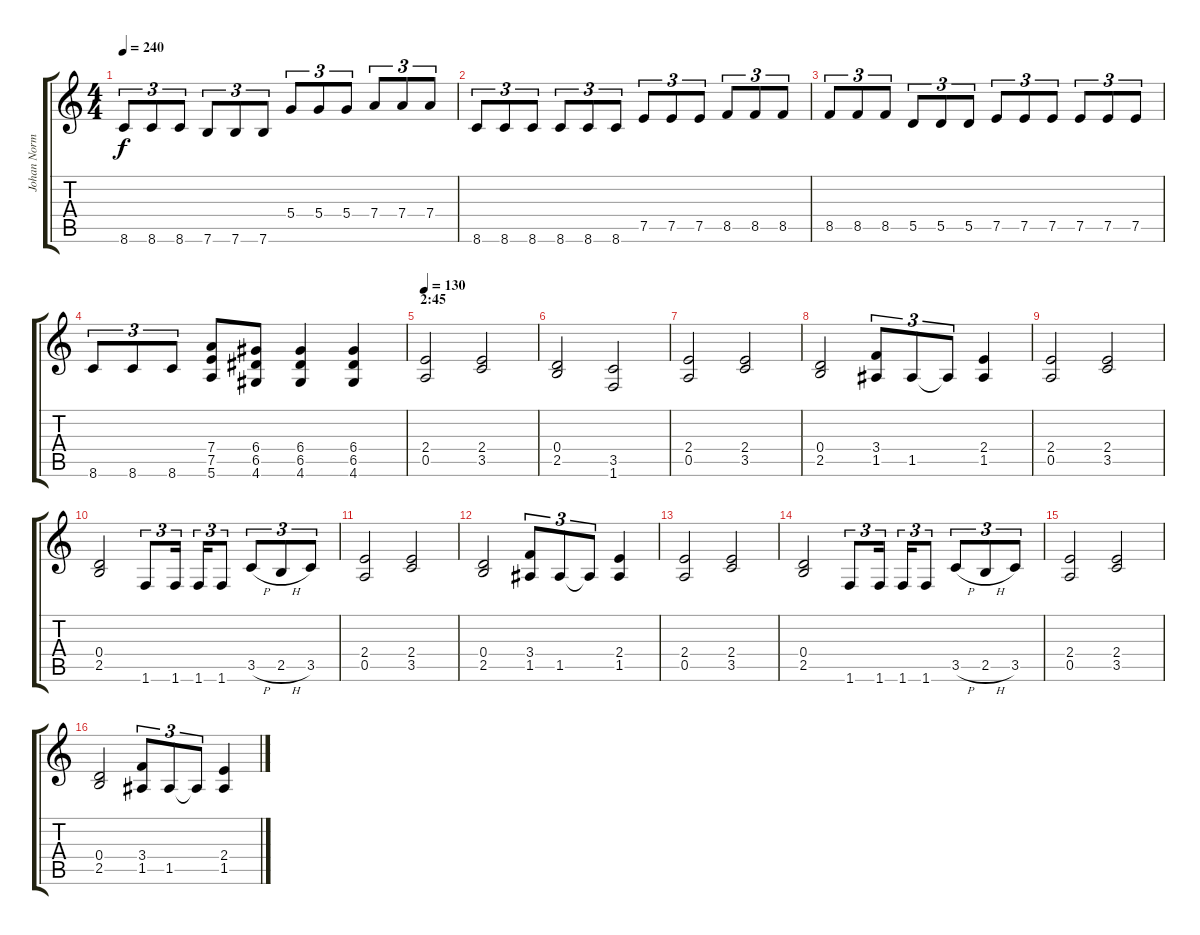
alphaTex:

\track ("Johan Norman" "Johan Norm") {instrument distortionguitar}
\staff {score tabs}
\tuning (E4 B3 G3 D3 A2 E2) {hide}
\ts (4 4)
\tempo 240
\clef g2
\ks c
8.6.8{tu (3 2) dy f} 8.6.8{tu (3 2)} 8.6.8{tu (3 2)} 7.6.8{tu (3 2)} 7.6.8{tu (3 2)} 7.6.8{tu (3 2)} 5.4.8{tu (3 2)} 5.4.8{tu (3 2)} 5.4.8{tu (3 2)} 7.4.8{tu (3 2)} 7.4.8{tu (3 2)} 7.4.8{tu (3 2)} |
8.6.8{tu (3 2)} 8.6.8{tu (3 2)} 8.6.8{tu (3 2)} 8.6.8{tu (3 2)} 8.6.8{tu (3 2)} 8.6.8{tu (3 2)} 7.5.8{tu (3 2)} 7.5.8{tu (3 2)} 7.5.8{tu (3 2)} 8.5.8{tu (3 2)} 8.5.8{tu (3 2)} 8.5.8{tu (3 2)} |
8.5.8{tu (3 2)} 8.5.8{tu (3 2)} 8.5.8{tu (3 2)} 5.5.8{tu (3 2)} 5.5.8{tu (3 2)} 5.5.8{tu (3 2)} 7.5.8{tu (3 2)} 7.5.8{tu (3 2)} 7.5.8{tu (3 2)} 7.5.8{tu (3 2)} 7.5.8{tu (3 2)} 7.5.8{tu (3 2)} |
8.6.8{tu (3 2)} 8.6.8{tu (3 2)} 8.6.8{tu (3 2)} (7.4 7.5 5.6).8 (6.4 6.5 4.6).8 (6.4 6.5 4.6).4 (6.4 6.5 4.6).4 |
\section ("" "2:45")
\tempo 130
(2.4 0.5).2{balance 13} (2.4 3.5).2 |
(0.4 2.5).2 (3.5 1.6).2 |
(2.4 0.5).2 (2.4 3.5).2 |
(0.4 2.5).2 (3.4 1.5).8{tu (3 2)} 1.5.8{tu (3 2)} 1.5{t}.8{tu (3 2)} (2.4 1.5).4 |
(2.4 0.5).2{balance 13} (2.4 3.5).2 |
(0.4 2.5).2 1.6.8{tu (3 2)} 1.6.16{tu (3 2)} 1.6.16{tu (3 2)} 1.6.8{tu (3 2)} 3.5{h}.8{tu (3 2)} 2.5{h}.8{tu (3 2)} 3.5.8{tu (3 2)} |
(2.4 0.5).2 (2.4 3.5).2 |
(0.4 2.5).2 (3.4 1.5).8{tu (3 2)} 1.5.8{tu (3 2)} 1.5{t}.8{tu (3 2)} (2.4 1.5).4 |
(2.4 0.5).2 (2.4 3.5).2 |
(0.4 2.5).2 1.6.8{tu (3 2)} 1.6.16{tu (3 2)} 1.6.16{tu (3 2)} 1.6.8{tu (3 2)} 3.5{h}.8{tu (3 2)} 2.5{h}.8{tu (3 2)} 3.5.8{tu (3 2)} |
(2.4 0.5).2 (2.4 3.5).2 |
(0.4 2.5).2 (3.4 1.5).8{tu (3 2)} 1.5.8{tu (3 2)} 1.5{t}.8{tu (3 2)} (2.4 1.5).4
